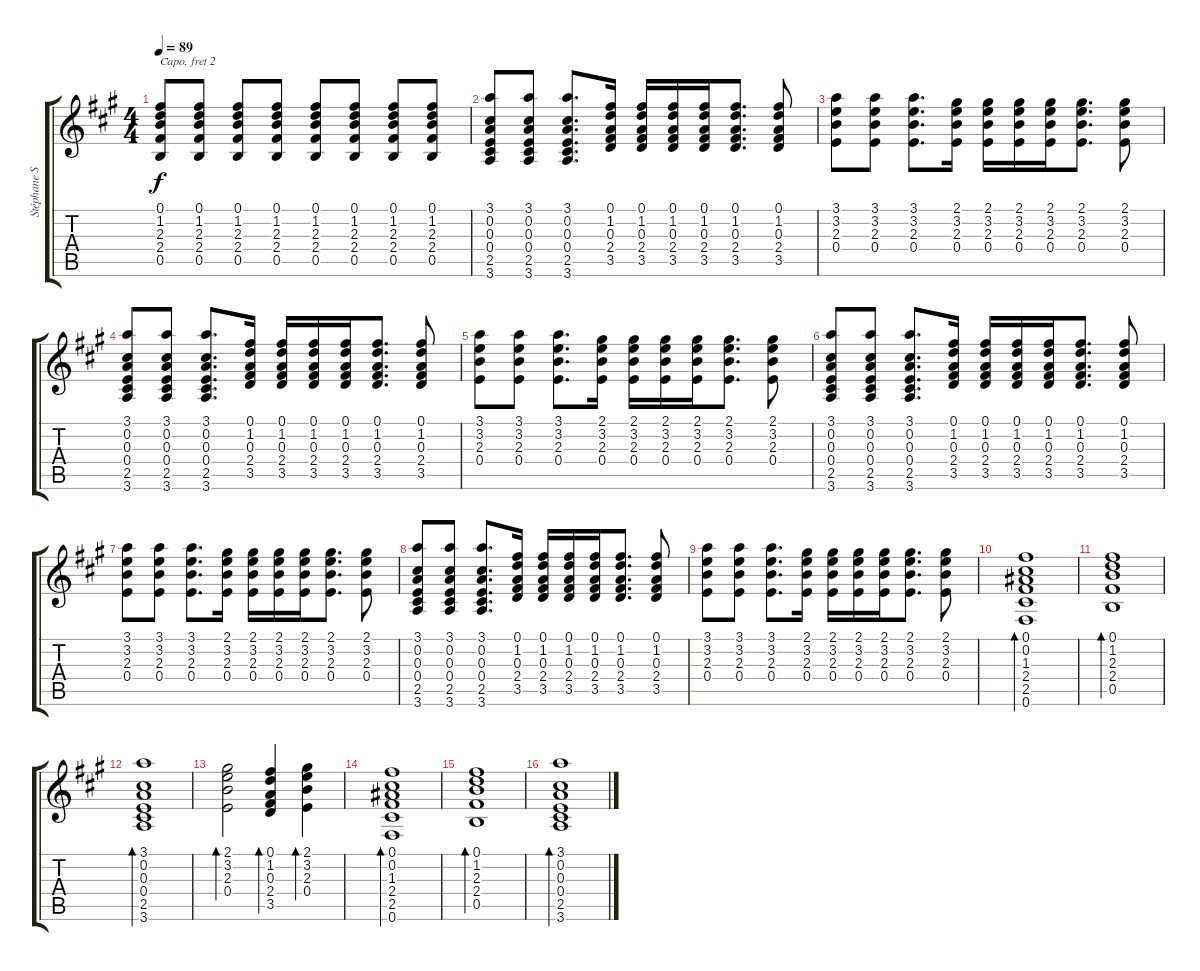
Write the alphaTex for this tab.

\track ("Stéphane Sirkis" "Stéphane S") {instrument electricguitarmuted}
\staff {score tabs}
\capo 2
\tuning (E4 B3 G3 D3 A2 E2) {hide}
\ts (4 4)
\tempo 89
\clef g2
\ks a
(0.1 1.2 2.3 2.4 0.5).8{dy f} (0.1 1.2 2.3 2.4 0.5).8 (0.1 1.2 2.3 2.4 0.5).8 (0.1 1.2 2.3 2.4 0.5).8 (0.1 1.2 2.3 2.4 0.5).8 (0.1 1.2 2.3 2.4 0.5).8 (0.1 1.2 2.3 2.4 0.5).8 (0.1 1.2 2.3 2.4 0.5).8 |
(3.1 0.2 0.3 0.4 2.5 3.6).8 (3.1 0.2 0.3 0.4 2.5 3.6).8 (3.1 0.2 0.3 0.4 2.5 3.6).8{d} (0.1 1.2 0.3 2.4 3.5).16 (0.1 1.2 0.3 2.4 3.5).16 (0.1 1.2 0.3 2.4 3.5).16 (0.1 1.2 0.3 2.4 3.5).16 (0.1 1.2 0.3 2.4 3.5).8{d} (0.1 1.2 0.3 2.4 3.5).8 |
(3.1 3.2 2.3 0.4).8 (3.1 3.2 2.3 0.4).8 (3.1 3.2 2.3 0.4).8{d} (2.1 3.2 2.3 0.4).16 (2.1 3.2 2.3 0.4).16 (2.1 3.2 2.3 0.4).16 (2.1 3.2 2.3 0.4).16 (2.1 3.2 2.3 0.4).8{d} (2.1 3.2 2.3 0.4).8 |
(3.1 0.2 0.3 0.4 2.5 3.6).8 (3.1 0.2 0.3 0.4 2.5 3.6).8 (3.1 0.2 0.3 0.4 2.5 3.6).8{d} (0.1 1.2 0.3 2.4 3.5).16 (0.1 1.2 0.3 2.4 3.5).16 (0.1 1.2 0.3 2.4 3.5).16 (0.1 1.2 0.3 2.4 3.5).16 (0.1 1.2 0.3 2.4 3.5).8{d} (0.1 1.2 0.3 2.4 3.5).8 |
(3.1 3.2 2.3 0.4).8 (3.1 3.2 2.3 0.4).8 (3.1 3.2 2.3 0.4).8{d} (2.1 3.2 2.3 0.4).16 (2.1 3.2 2.3 0.4).16 (2.1 3.2 2.3 0.4).16 (2.1 3.2 2.3 0.4).16 (2.1 3.2 2.3 0.4).8{d} (2.1 3.2 2.3 0.4).8 |
(3.1 0.2 0.3 0.4 2.5 3.6).8 (3.1 0.2 0.3 0.4 2.5 3.6).8 (3.1 0.2 0.3 0.4 2.5 3.6).8{d} (0.1 1.2 0.3 2.4 3.5).16 (0.1 1.2 0.3 2.4 3.5).16 (0.1 1.2 0.3 2.4 3.5).16 (0.1 1.2 0.3 2.4 3.5).16 (0.1 1.2 0.3 2.4 3.5).8{d} (0.1 1.2 0.3 2.4 3.5).8 |
(3.1 3.2 2.3 0.4).8 (3.1 3.2 2.3 0.4).8 (3.1 3.2 2.3 0.4).8{d} (2.1 3.2 2.3 0.4).16 (2.1 3.2 2.3 0.4).16 (2.1 3.2 2.3 0.4).16 (2.1 3.2 2.3 0.4).16 (2.1 3.2 2.3 0.4).8{d} (2.1 3.2 2.3 0.4).8 |
(3.1 0.2 0.3 0.4 2.5 3.6).8 (3.1 0.2 0.3 0.4 2.5 3.6).8 (3.1 0.2 0.3 0.4 2.5 3.6).8{d} (0.1 1.2 0.3 2.4 3.5).16 (0.1 1.2 0.3 2.4 3.5).16 (0.1 1.2 0.3 2.4 3.5).16 (0.1 1.2 0.3 2.4 3.5).16 (0.1 1.2 0.3 2.4 3.5).8{d} (0.1 1.2 0.3 2.4 3.5).8 |
(3.1 3.2 2.3 0.4).8 (3.1 3.2 2.3 0.4).8 (3.1 3.2 2.3 0.4).8{d} (2.1 3.2 2.3 0.4).16 (2.1 3.2 2.3 0.4).16 (2.1 3.2 2.3 0.4).16 (2.1 3.2 2.3 0.4).16 (2.1 3.2 2.3 0.4).8{d} (2.1 3.2 2.3 0.4).8 |
(0.1 0.2 1.3 2.4 2.5 0.6).1{bd 120} |
(0.1 1.2 2.3 2.4 0.5).1{bd 120} |
(3.1 0.2 0.3 0.4 2.5 3.6).1{bd 120} |
(2.1 3.2 2.3 0.4).2{bd 120} (0.1 1.2 0.3 2.4 3.5).4{bd 120} (2.1 3.2 2.3 0.4).4{bd 120} |
(0.1 0.2 1.3 2.4 2.5 0.6).1{bd 120} |
(0.1 1.2 2.3 2.4 0.5).1{bd 120} |
(3.1 0.2 0.3 0.4 2.5 3.6).1{bd 120}
